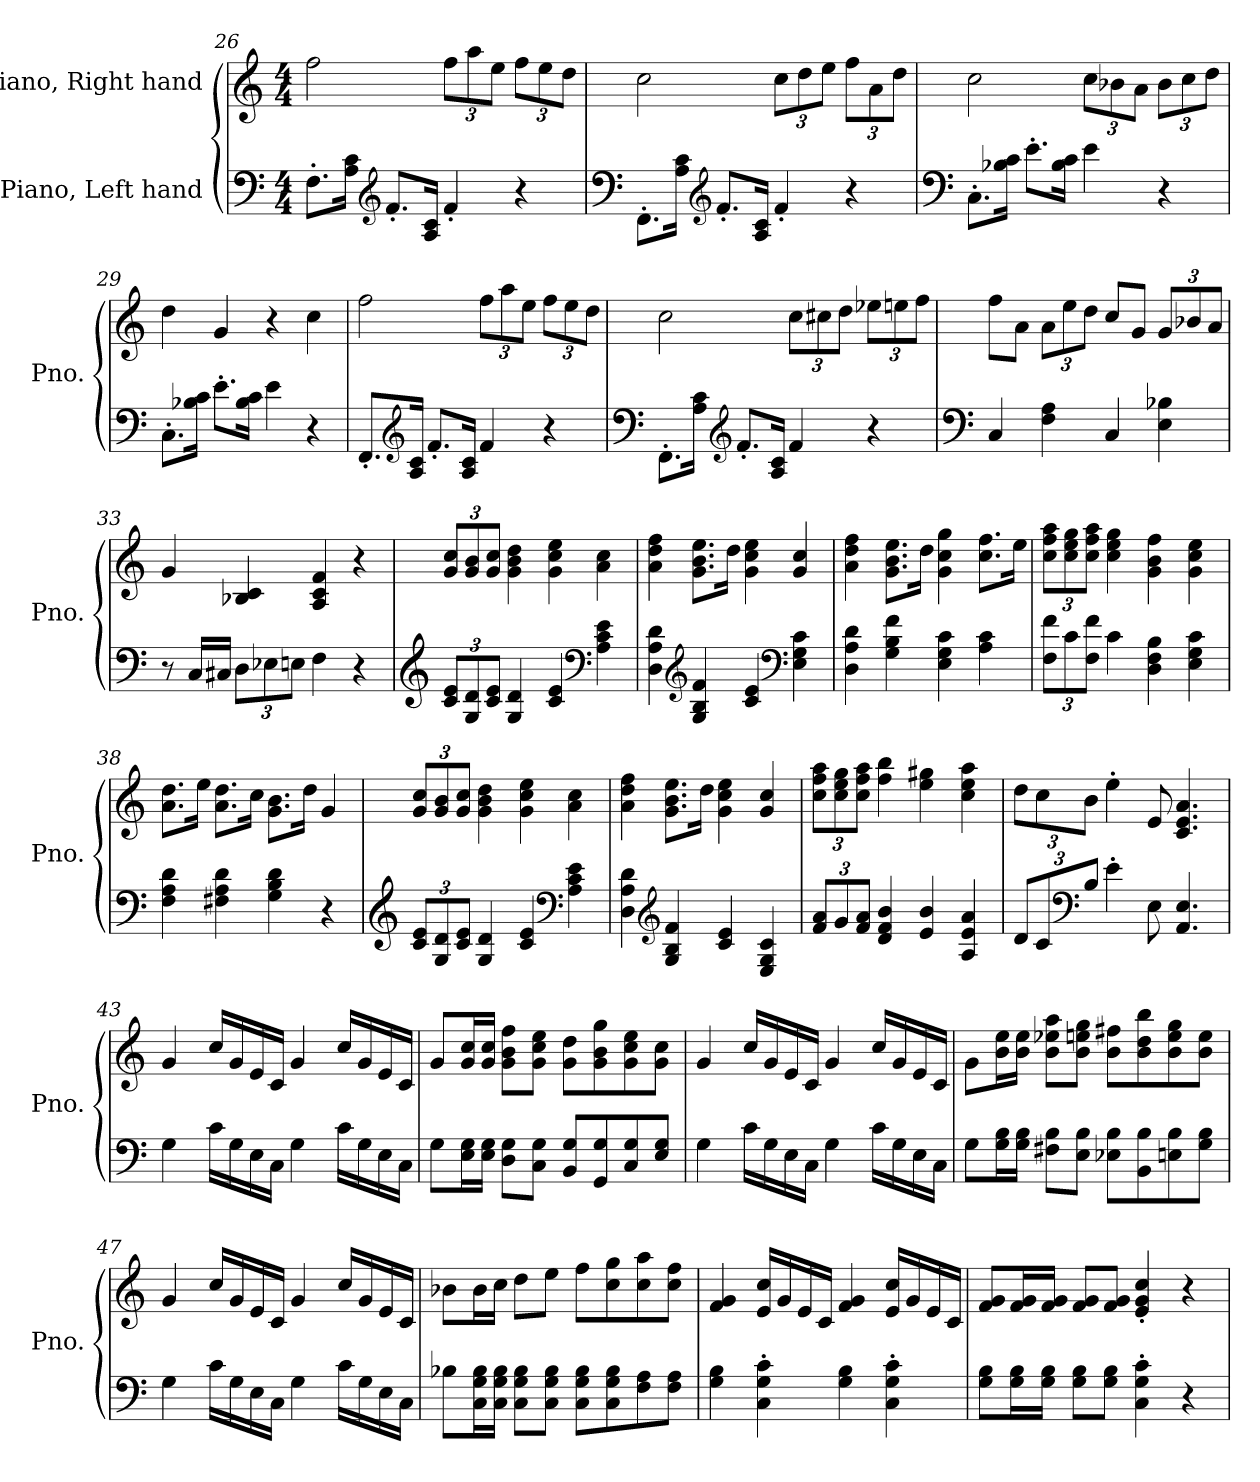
**kern	**kern
*part2	*part1
*staff2	*staff1
*I"Piano, Left hand	*I"Piano, Right hand
*I'Pno.	*I'Pno.
*clefF4	*clefG2
*k[]	*k[]
*M4/4	*M4/4
=26	=26
8.F'\L	2ff\
16A\ 16c\Jk	.
*clefG2	*
8.f'/L	.
16A/ 16c/Jk	.
*	*Xbrackettup
4f'/	12ff\L
.	12aa\
.	12ee\J
4r	12ff\L
.	12ee\
.	12dd\J
=27	=27
*clefF4	*
8.FF'\L	2cc\
16A\ 16c\Jk	.
*clefG2	*
8.f'/L	.
16A/ 16c/Jk	.
4f'/	12cc\L
.	12dd\
.	12ee\J
4r	12ff\L
.	12a\
.	12dd\J
!!LO:LB:g=z
=28	=28
*clefF4	*
8.C'\L	2cc\
16B-X\ 16c\Jk	.
8.e'\L	.
16B-\ 16c\Jk	.
4e\	12cc\L
.	12b-X\
.	12a\J
4r	12b-\L
.	12cc\
.	12dd\J
=29	=29
8.C'\L	4dd\
16B-X\ 16c\Jk	.
8.e'\L	4g/
16B-\ 16c\Jk	.
4e\	4r
4r	4cc\
=30	=30
8.FF'/L	2ff\
*clefG2	*
16A/ 16c/Jk	.
8.f'/L	.
16A/ 16c/Jk	.
4f/	12ff\L
.	12aa\
.	12ee\J
4r	12ff\L
.	12ee\
.	12dd\J
!!LO:LB:g=z
=31	=31
*clefF4	*
8.FF'\L	2cc\
16A\ 16c\Jk	.
*clefG2	*
8.f'/L	.
16A/ 16c/Jk	.
4f/	12cc\L
.	12cc#X\
.	12dd\J
4r	12ee-X\L
.	12een\
.	12ff\J
=32	=32
*clefF4	*
4C/	8ff\L
.	8a\J
4F\ 4A\	12a\L
.	12ee\
.	12dd\J
4C/	8cc/L
.	8g/J
4E\ 4B-X\	12g/L
.	12b-X/
.	12a/J
=33	=33
8r	4g/
16C/LL	.
16C#X/JJ	.
*Xbrackettup	*
12D\L	4B-X/ 4c/
12E-X\	.
12En\J	.
4F\	4A/ 4c/ 4f/
4r	4r
!!LO:LB:g=z
=34	=34
*clefG2	*
12c/ 12e/L	12g/ 12cc/L
12G/ 12d/	12g/ 12b/
12c/ 12e/J	12g/ 12cc/J
4G/ 4d/	4g\ 4b\ 4dd\
4c/ 4e/	4g\ 4cc\ 4ee\
*clefF4	*
4A\ 4c\ 4e\	4a\ 4cc\
=35	=35
4D\ 4A\ 4d\	4a\ 4dd\ 4ff\
*clefG2	*
4G/ 4B/ 4f/	8.g\ 8.b\ 8.ee\L
.	16dd\Jk
4c/ 4e/	4g\ 4cc\ 4ee\
*clefF4	*
4E\ 4G\ 4c\	4g/ 4cc/
=36	=36
4D\ 4A\ 4d\	4a\ 4dd\ 4ff\
4G\ 4B\ 4f\	8.g\ 8.b\ 8.ee\L
.	16dd\Jk
4E\ 4G\ 4c\	4g\ 4cc\ 4gg\
4A\ 4c\	8.cc\ 8.ff\L
.	16ee\Jk
=37	=37
12F\ 12f\L	12cc\ 12ff\ 12aa\L
12c\	12cc\ 12ee\ 12gg\
12F\ 12f\J	12cc\ 12ff\ 12aa\J
4c\	4cc\ 4ee\ 4gg\
4D\ 4F\ 4B\	4g\ 4b\ 4ff\
4E\ 4G\ 4c\	4g\ 4cc\ 4ee\
!!LO:LB:g=z
=38	=38
4F\ 4A\ 4d\	8.a\ 8.dd\L
.	16ee\Jk
4F#X\ 4A\ 4d\	8.a\ 8.dd\L
.	16cc\Jk
4G\ 4B\ 4d\	8.g\ 8.b\L
.	16dd\Jk
4r	4g/
=39	=39
*clefG2	*
12c/ 12e/L	12g/ 12cc/L
12G/ 12d/	12g/ 12b/
12c/ 12e/J	12g/ 12cc/J
4G/ 4d/	4g\ 4b\ 4dd\
4c/ 4e/	4g\ 4cc\ 4ee\
*clefF4	*
4A\ 4c\ 4e\	4a\ 4cc\
=40	=40
4D\ 4A\ 4d\	4a\ 4dd\ 4ff\
*clefG2	*
4G/ 4B/ 4f/	8.g\ 8.b\ 8.ee\L
.	16dd\Jk
4c/ 4e/	4g\ 4cc\ 4ee\
4E/ 4G/ 4c/	4g/ 4cc/
=41	=41
12f/ 12a/L	12cc\ 12ff\ 12aa\L
12g/	12cc\ 12ee\ 12gg\
12f/ 12a/J	12cc\ 12ff\ 12aa\J
4d/ 4f/ 4b/	4ff\ 4bb\
4e/ 4b/	4ee\ 4gg#X\
4A/ 4e/ 4a/	4cc\ 4ee\ 4aa\
!!LO:PB:g=z
=42	=42
12d/L	12dd\L
12c/	12cc\
*clefF4	*
12B/J	12b\J
4e'\	4ee'\
8E\	8e/
4.AA/ 4.E/	4.c/ 4.e/ 4.a/
=43	=43
4G\	4g/
16c\LL	16cc/LL
16G\	16g/
16E\	16e/
16C\JJ	16c/JJ
4G\	4g/
16c\LL	16cc/LL
16G\	16g/
16E\	16e/
16C\JJ	16c/JJ
=44	=44
8G\L	8g/L
16E\ 16G\L	16g/ 16cc/L
16E\ 16G\JJ	16g/ 16cc/JJ
8D\ 8G\L	8g\ 8b\ 8ff\L
8C\ 8G\J	8g\ 8cc\ 8ee\J
8BB/ 8G/L	8g\ 8dd\L
8GG/ 8G/	8g\ 8b\ 8gg\
8C/ 8G/	8g\ 8cc\ 8ee\
8E/ 8G/J	8g\ 8cc\J
=45	=45
4G\	4g/
16c\LL	16cc/LL
16G\	16g/
16E\	16e/
16C\JJ	16c/JJ
4G\	4g/
16c\LL	16cc/LL
16G\	16g/
16E\	16e/
16C\JJ	16c/JJ
!!LO:LB:g=z
=46	=46
8G\L	8g\L
16G\ 16B\L	16b\ 16ee\L
16G\ 16B\JJ	16b\ 16ee\JJ
8F#X\ 8B\L	8b\ 8ee-X\ 8aa\L
8E\ 8B\J	8b\ 8een\ 8gg\J
8E-X\ 8B\L	8b\ 8ff#X\L
8BB\ 8B\	8b\ 8dd\ 8bb\
8En\ 8B\	8b\ 8ee\ 8gg\
8G\ 8B\J	8b\ 8ee\J
=47	=47
4G\	4g/
16c\LL	16cc/LL
16G\	16g/
16E\	16e/
16C\JJ	16c/JJ
4G\	4g/
16c\LL	16cc/LL
16G\	16g/
16E\	16e/
16C\JJ	16c/JJ
=48	=48
8B-X\L	8b-X\L
16C\ 16G\ 16B-\L	16b-\L
16C\ 16G\ 16B-\JJ	16cc\JJ
8C\ 8G\ 8B-\L	8dd\L
8C\ 8G\ 8B-\J	8ee\J
8C\ 8G\ 8B-\L	8ff\L
8C\ 8G\ 8B-\	8cc\ 8gg\
8F\ 8A\	8cc\ 8aa\
8F\ 8A\J	8cc\ 8ff\J
=49	=49
4G\ 4B\	4f/ 4g/
4C\' 4G\' 4c\'	16e/ 16cc/LL
.	16g/
.	16e/
.	16c/JJ
4G\ 4B\	4f/ 4g/
4C\' 4G\' 4c\'	16e/ 16cc/LL
.	16g/
.	16e/
.	16c/JJ
!!LO:LB:g=z
=50	=50
8G\ 8B\L	8f/ 8g/L
16G\ 16B\L	16f/ 16g/L
16G\ 16B\JJ	16f/ 16g/JJ
8G\ 8B\L	8f/ 8g/L
8G\ 8B\J	8f/ 8g/J
4C\' 4G\' 4c\'	4e/' 4g/' 4cc/'
4r	4r
=	=
*-	*-
